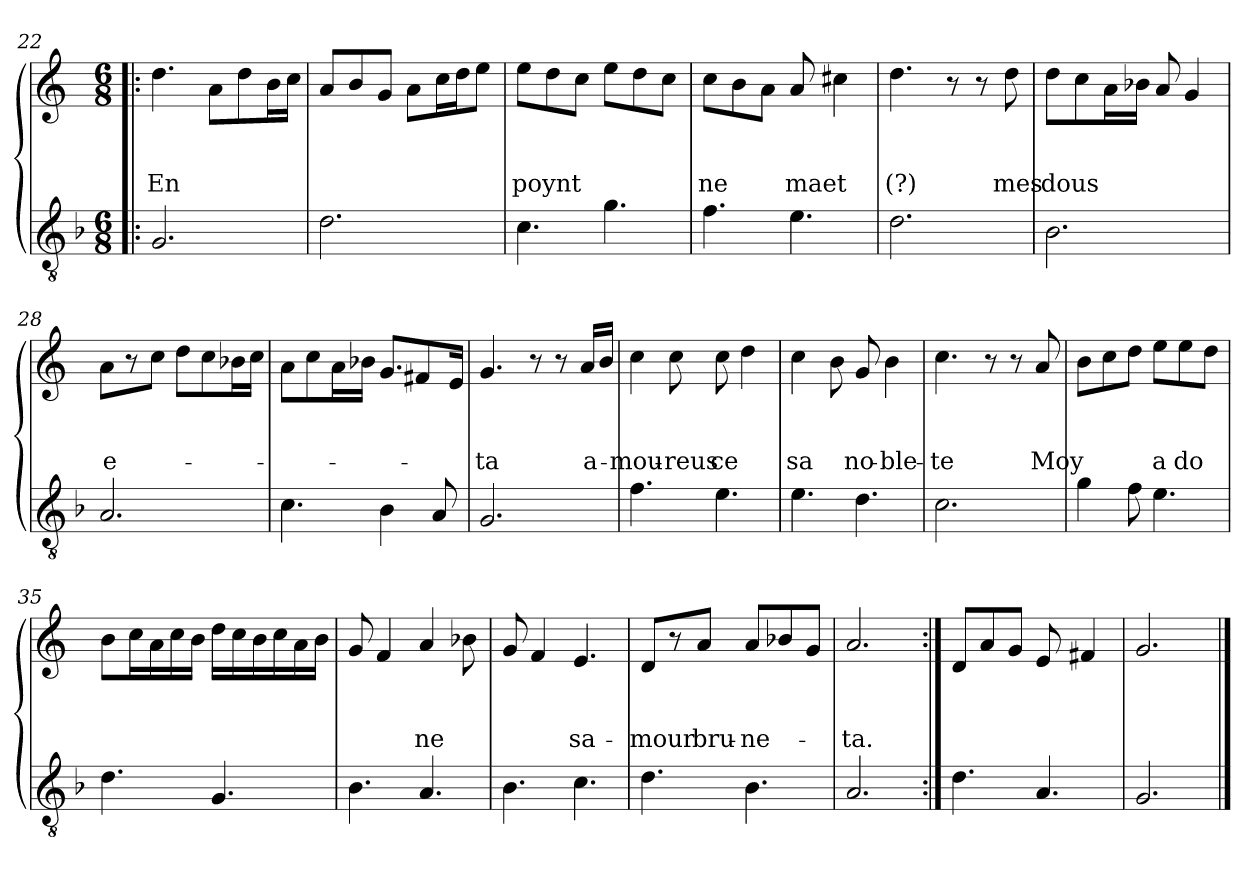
**kern	**kern	**text	**text	**text
*part2	*part1	*part1	*part1	*part1
*staff2	*staff1	*staff1	*staff1	*staff1
!!LO:LB:g=z
*clefGv2	*clefG2	*	*	*
*k[b-]	*k[]	*	*	*
*F:	*C:	*	*	*
*M6/8	*M6/8	*	*	*
=22!|:	=22!|:	=22!|:	=22!|:	=22!|:
!	!	!	!	!LO:LY:b
2.G/	4.dd\	.	.	En
.	8a\L	.	.	.
.	8dd\	.	.	.
.	16b\L	.	.	.
.	16cc\JJ	.	.	.
=23	=23	=23	=23	=23
2.d\	8a/L	.	.	.
.	8b/	.	.	.
.	8g/J	.	.	.
.	8a\L	.	.	.
.	16cc\L	.	.	.
.	16dd\J	.	.	.
.	8ee\J	.	.	.
=24	=24	=24	=24	=24
!	!	!	!	!LO:LY:b
4.c\	8ee\L	.	.	poynt
.	8dd\	.	.	.
.	8cc\J	.	.	.
4.g\	8ee\L	.	.	.
.	8dd\	.	.	.
.	8cc\J	.	.	.
=25	=25	=25	=25	=25
!	!	!	!	!LO:LY:b
4.f\	8cc\L	.	.	ne
.	8b\	.	.	.
.	8a\J	.	.	.
!	!	!	!	!LO:LY:b
4.e\	8a/	.	.	maet
.	4cc#X\	.	.	.
=26	=26	=26	=26	=26
!	!	!	!	!LO:LY:b
2.d\	4.dd\	.	.	(?)
.	8r	.	.	.
.	8r	.	.	.
!	!	!	!	!LO:LY:b
.	8dd\	.	.	mes
=27	=27	=27	=27	=27
!	!	!	!	!LO:LY:b
2.B-\	8dd\L	.	.	dous
.	8cc\	.	.	.
.	16a\L	.	.	.
.	16b-i\JJ	.	.	.
.	8a/	.	.	.
.	4g/	.	.	.
!!LO:PB:g=z
=28	=28	=28	=28	=28
!	!	!	!	!LO:LY:b
2.A/	8a\L	.	.	e-
.	8r	.	.	.
.	8cc\J	.	.	.
.	8dd\L	.	.	.
.	8cc\	.	.	.
.	16b-i\L	.	.	.
.	16cc\JJ	.	.	.
=29	=29	=29	=29	=29
4.c\	8a\L	.	.	.
.	8cc\	.	.	.
.	16a\L	.	.	.
.	16b-i\JJ	.	.	.
4B-\	8.g/L	.	.	.
.	8f#i/	.	.	.
8A/	.	.	.	.
.	16e/Jk	.	.	.
=30	=30	=30	=30	=30
!	!	!	!	!LO:LY:b
2.G/	4.g/	.	.	-ta
.	8r	.	.	.
.	8r	.	.	.
!	!	!	!	!LO:LY:b
.	16a/LL	.	.	a-
.	16b/JJ	.	.	.
=31	=31	=31	=31	=31
!	!	!	!	!LO:LY:b
4.f\	4cc\	.	.	-mou-
!	!	!	!	!LO:LY:b
.	8cc\	.	.	-reus
!	!	!	!	!LO:LY:b
4.e\	8cc\	.	.	ce
.	4dd\	.	.	.
=32	=32	=32	=32	=32
!	!	!	!	!LO:LY:b
4.e\	4cc\	.	.	sa
.	8b\	.	.	.
!	!	!	!	!LO:LY:b
4.d\	8g/	.	.	no-
!	!	!	!	!LO:LY:b
.	4b\	.	.	-ble-
=33	=33	=33	=33	=33
!	!	!	!	!LO:LY:b
2.c\	4.cc\	.	.	-te
.	8r	.	.	.
.	8r	.	.	.
!	!	!	!	!LO:LY:b
.	8a/	.	.	Moy
!!LO:LB:g=z
=34	=34	=34	=34	=34
4g\	8b\L	.	.	.
.	8cc\	.	.	.
8f\	8dd\J	.	.	.
!	!	!	!	!LO:LY:b
4.e\	8ee\L	.	.	a
!	!	!	!	!LO:LY:b
.	8ee\	.	.	do
.	8dd\J	.	.	.
=35	=35	=35	=35	=35
4.d\	8b\L	.	.	.
.	16cc\L	.	.	.
.	16a\	.	.	.
.	16cc\	.	.	.
.	16b\JJ	.	.	.
4.G/	16dd\LL	.	.	.
.	16cc\	.	.	.
.	16b\	.	.	.
.	16cc\	.	.	.
.	16a\	.	.	.
.	16b\JJ	.	.	.
=36	=36	=36	=36	=36
4.B-\	8g/	.	.	.
.	4f/	.	.	.
!	!	!	!	!LO:LY:b
4.A/	4a/	.	.	ne
.	8b-i\	.	.	.
=37	=37	=37	=37	=37
4.B-\	8g/	.	.	.
.	4f/	.	.	.
!	!	!	!	!LO:LY:b
4.c\	4.e/	.	.	sa-
=38	=38	=38	=38	=38
!	!	!	!	!LO:LY:b
4.d\	8d/L	.	.	-mour
.	8r	.	.	.
!	!	!	!	!LO:LY:b
.	8a/J	.	.	bru-
!	!	!	!	!LO:LY:b
4.B-\	8a/L	.	.	-ne-
.	8b-X/	.	.	.
.	8g/J	.	.	.
=39	=39	=39	=39	=39
!	!	!	!	!LO:LY:b
2.A/	2.a/	.	.	-ta.
=40:|!	=40:|!	=40:|!	=40:|!	=40:|!
4.d\	8d/L	.	.	.
.	8a/	.	.	.
.	8g/J	.	.	.
4.A/	8e/	.	.	.
.	4f#X/	.	.	.
=41	=41	=41	=41	=41
2.G/	2.g/	.	.	.
==	==	==	==	==
*-	*-	*-	*-	*-
